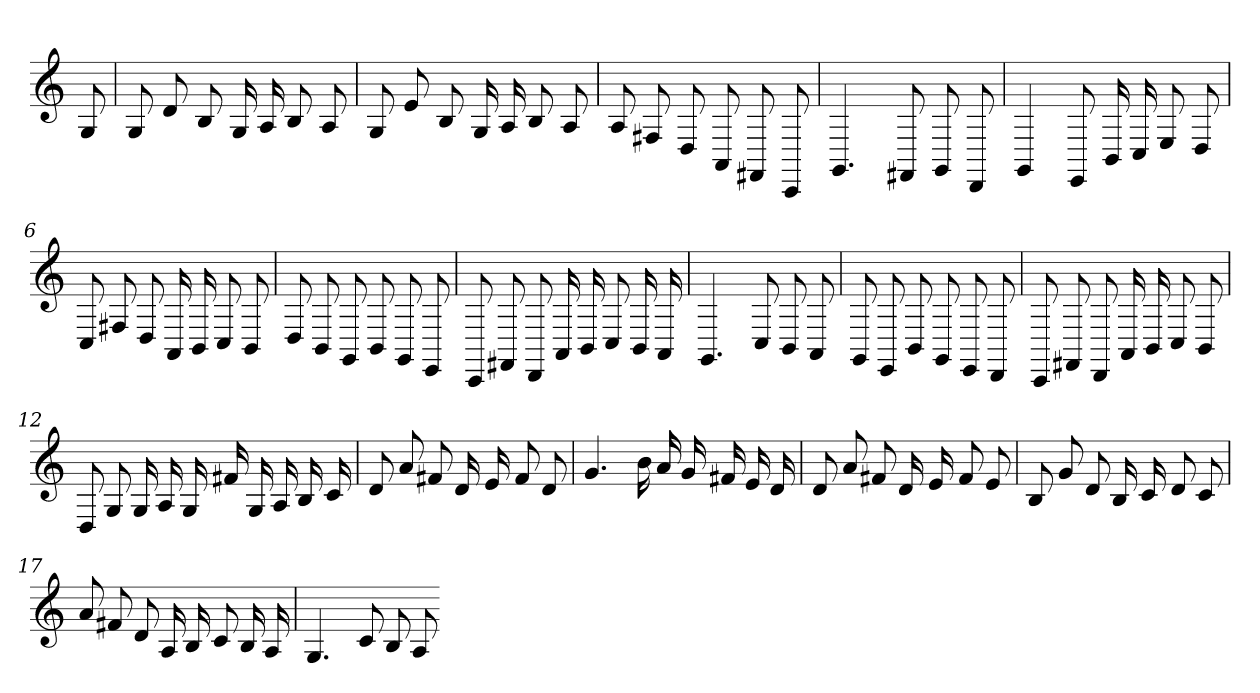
**kern
*part1
*staff1
=
8G
=1
8G
8d
8B
16G
16A
8B
8A
=2
8G
8e
8B
16G
16A
8B
8A
=3
8A
8F#X
8D
8AA
8FF#X
8CC
=4
4.GG
8FF#X
8GG
8DD
=5
4GG
8EE
16BB
16C
8E
8D
=6
8C
8F#X
8D
16AA
16BB
8C
8BB
=7
8D
8BB
8GG
8BB
8GG
8EE
=8
8CC
8FF#X
8DD
16AA
16BB
8C
16BB
16AA
=9
4.GG
8C
8BB
8AA
=10
8GG
8EE
8BB
8GG
8EE
8DD
=11
8CC
8FF#X
8DD
16AA
16BB
8C
8BB
=12
8D
8G
16G
16A
16G
16f#X
16G
16A
16B
16c
=13
8d
8a
8f#X
16d
16e
8f#
8d
=14
4.g
16b
16a
16g
16f#X
16e
16d
=15
8d
8a
8f#X
16d
16e
8f#
8e
=16
8B
8g
8d
16B
16c
8d
8c
=17
8a
8f#X
8d
16A
16B
8c
16B
16A
=18
4.G
8c
8B
8A
=-
*-
